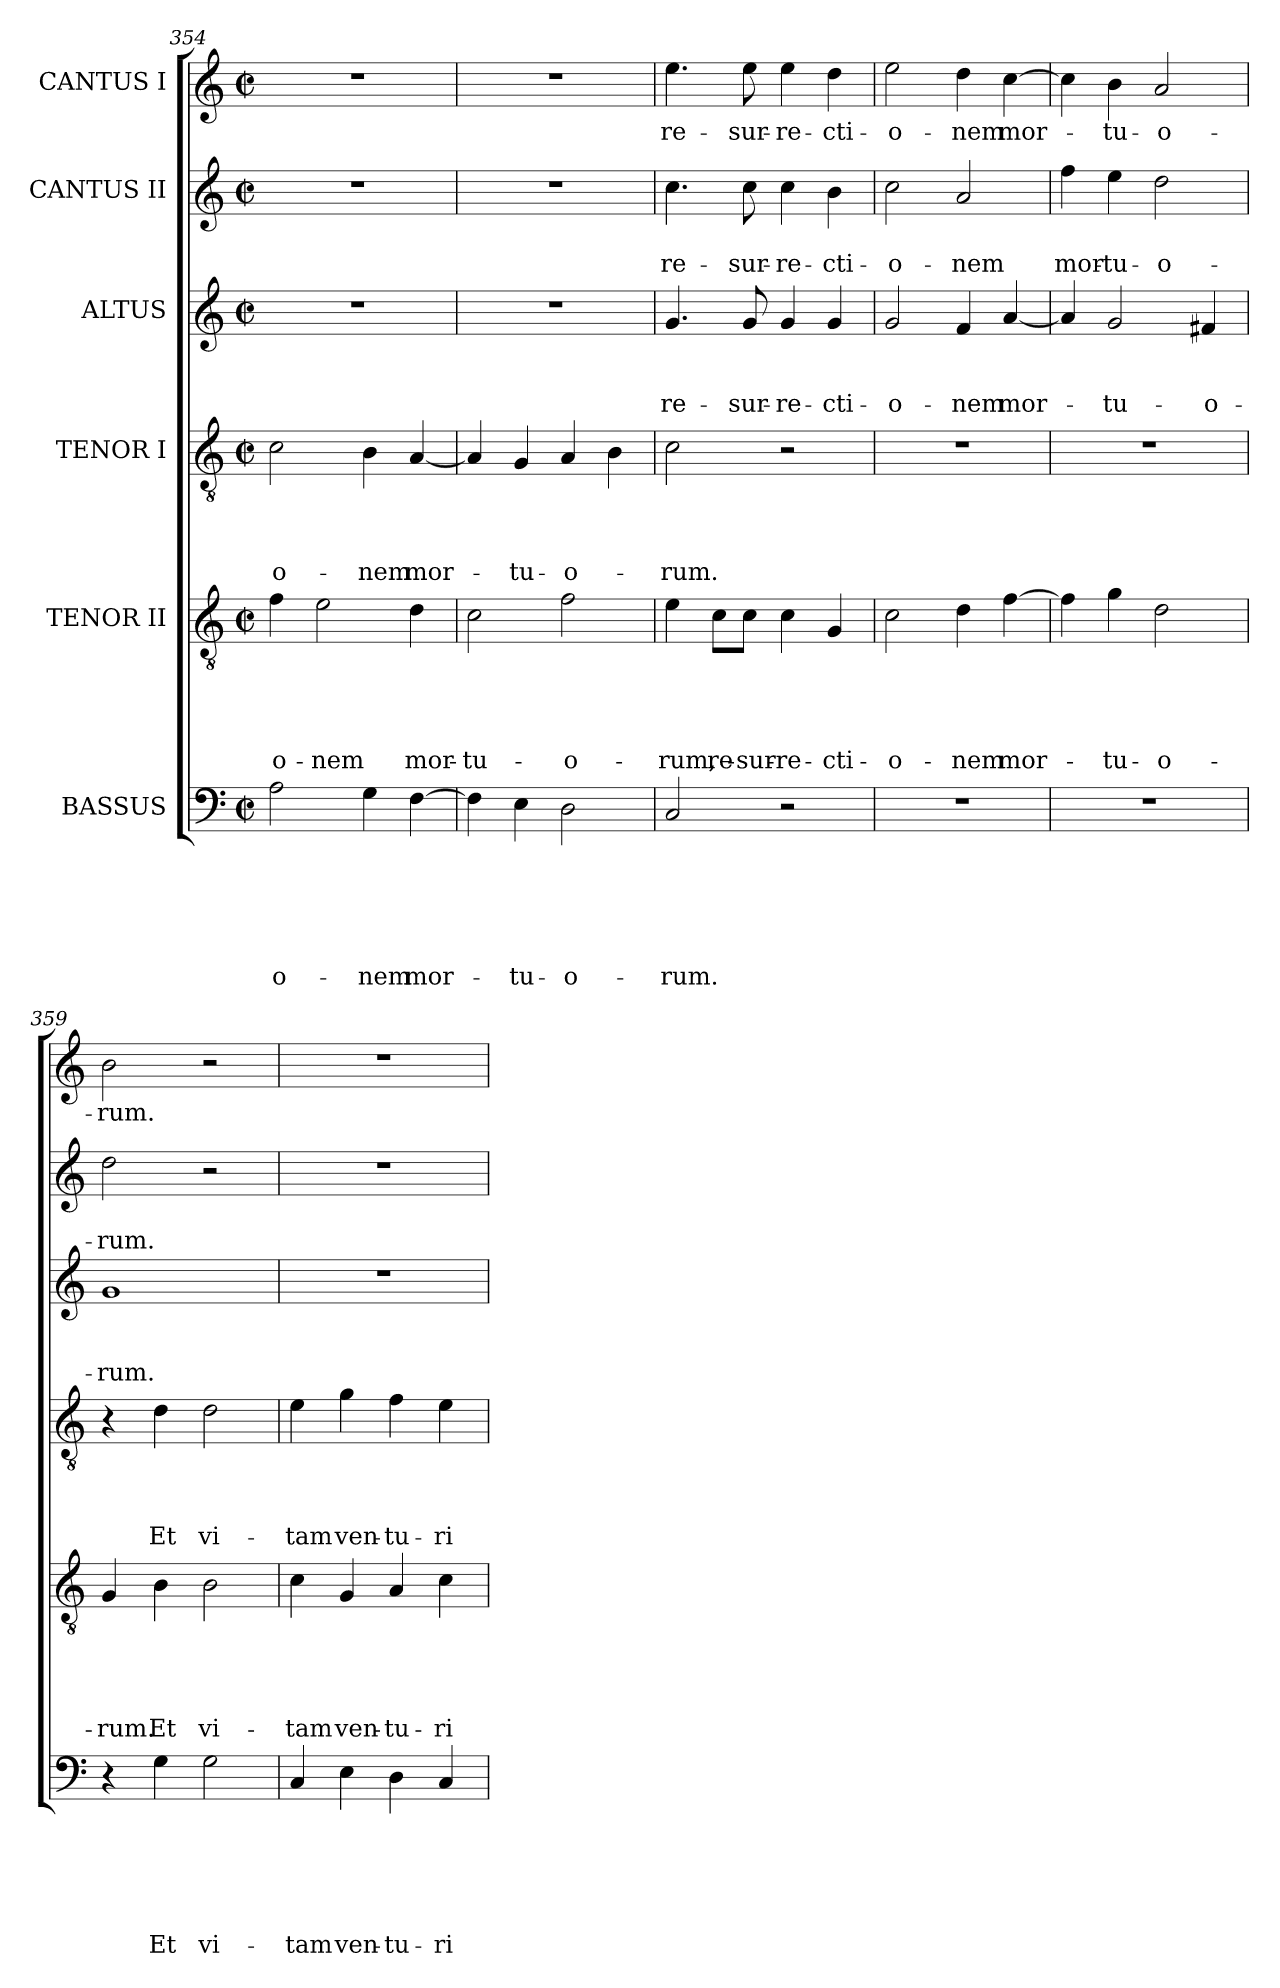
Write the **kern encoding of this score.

**kern	**text	**text	**text	**text	**text	**text	**kern	**text	**text	**text	**text	**text	**kern	**text	**text	**text	**text	**kern	**text	**text	**text	**kern	**text	**text	**kern	**text
*part6	*part6	*part6	*part6	*part6	*part6	*part6	*part5	*part5	*part5	*part5	*part5	*part5	*part4	*part4	*part4	*part4	*part4	*part3	*part3	*part3	*part3	*part2	*part2	*part2	*part1	*part1
*staff6	*staff6	*staff6	*staff6	*staff6	*staff6	*staff6	*staff5	*staff5	*staff5	*staff5	*staff5	*staff5	*staff4	*staff4	*staff4	*staff4	*staff4	*staff3	*staff3	*staff3	*staff3	*staff2	*staff2	*staff2	*staff1	*staff1
*I"BASSUS	*	*	*	*	*	*	*I"TENOR II	*	*	*	*	*	*I"TENOR I	*	*	*	*	*I"ALTUS	*	*	*	*I"CANTUS II	*	*	*I"CANTUS I	*
*clefF4	*	*	*	*	*	*	*clefGv2	*	*	*	*	*	*clefGv2	*	*	*	*	*clefG2	*	*	*	*clefG2	*	*	*clefG2	*
*k[]	*	*	*	*	*	*	*k[]	*	*	*	*	*	*k[]	*	*	*	*	*k[]	*	*	*	*k[]	*	*	*k[]	*
*C:	*	*	*	*	*	*	*C:	*	*	*	*	*	*C:	*	*	*	*	*C:	*	*	*	*C:	*	*	*C:	*
*M2/2	*	*	*	*	*	*	*M2/2	*	*	*	*	*	*M2/2	*	*	*	*	*M2/2	*	*	*	*M2/2	*	*	*M2/2	*
*met(c|)	*	*	*	*	*	*	*met(c|)	*	*	*	*	*	*met(c|)	*	*	*	*	*met(c|)	*	*	*	*met(c|)	*	*	*met(c|)	*
=354	=354	=354	=354	=354	=354	=354	=354	=354	=354	=354	=354	=354	=354	=354	=354	=354	=354	=354	=354	=354	=354	=354	=354	=354	=354	=354
2A\	.	.	.	.	.	-o-	4f\	.	.	.	.	-o-	2c\	.	.	.	-o-	1r	.	.	.	1r	.	.	1r	.
.	.	.	.	.	.	.	2e\	.	.	.	.	-nem	.	.	.	.	.	.	.	.	.	.	.	.	.	.
4G\	.	.	.	.	.	-nem	.	.	.	.	.	.	4B\	.	.	.	-nem	.	.	.	.	.	.	.	.	.
[4F\	.	.	.	.	.	mor-	4d\	.	.	.	.	mor-	[4A/	.	.	.	mor-	.	.	.	.	.	.	.	.	.
=355	=355	=355	=355	=355	=355	=355	=355	=355	=355	=355	=355	=355	=355	=355	=355	=355	=355	=355	=355	=355	=355	=355	=355	=355	=355	=355
4F\]	.	.	.	.	.	.	2c\	.	.	.	.	-tu-	4A/]	.	.	.	.	1r	.	.	.	1r	.	.	1r	.
4E\	.	.	.	.	.	-tu-	.	.	.	.	.	.	4G/	.	.	.	-tu-	.	.	.	.	.	.	.	.	.
2D\	.	.	.	.	.	-o-	2f\	.	.	.	.	-o-	4A/	.	.	.	-o-	.	.	.	.	.	.	.	.	.
.	.	.	.	.	.	.	.	.	.	.	.	.	4B\	.	.	.	.	.	.	.	.	.	.	.	.	.
=356	=356	=356	=356	=356	=356	=356	=356	=356	=356	=356	=356	=356	=356	=356	=356	=356	=356	=356	=356	=356	=356	=356	=356	=356	=356	=356
2C/	.	.	.	.	.	-rum.	4e\	.	.	.	.	-rum,	2c\	.	.	.	-rum.	4.g/	.	.	re-	4.cc\	.	re-	4.ee\	re-
.	.	.	.	.	.	.	8c\L	.	.	.	.	re-	.	.	.	.	.	.	.	.	.	.	.	.	.	.
.	.	.	.	.	.	.	8c\J	.	.	.	.	-sur-	.	.	.	.	.	8g/	.	.	-sur-	8cc\	.	-sur-	8ee\	-sur-
2r	.	.	.	.	.	.	4c\	.	.	.	.	-re-	2r	.	.	.	.	4g/	.	.	-re-	4cc\	.	-re-	4ee\	-re-
.	.	.	.	.	.	.	4G/	.	.	.	.	-cti-	.	.	.	.	.	4g/	.	.	-cti-	4b\	.	-cti-	4dd\	-cti-
!!LO:LB:g=z
=357	=357	=357	=357	=357	=357	=357	=357	=357	=357	=357	=357	=357	=357	=357	=357	=357	=357	=357	=357	=357	=357	=357	=357	=357	=357	=357
1r	.	.	.	.	.	.	2c\	.	.	.	.	-o-	1r	.	.	.	.	2g/	.	.	-o-	2cc\	.	-o-	2ee\	-o-
.	.	.	.	.	.	.	4d\	.	.	.	.	-nem	.	.	.	.	.	4f/	.	.	-nem	2a/	.	-nem	4dd\	-nem
.	.	.	.	.	.	.	[4f\	.	.	.	.	mor-	.	.	.	.	.	[4a/	.	.	mor-	.	.	.	[4cc\	mor-
=358	=358	=358	=358	=358	=358	=358	=358	=358	=358	=358	=358	=358	=358	=358	=358	=358	=358	=358	=358	=358	=358	=358	=358	=358	=358	=358
1r	.	.	.	.	.	.	4f\]	.	.	.	.	.	1r	.	.	.	.	4a/]	.	.	.	4ff\	.	mor-	4cc\]	.
.	.	.	.	.	.	.	4g\	.	.	.	.	-tu-	.	.	.	.	.	2g/	.	.	-tu-	4ee\	.	-tu-	4b\	-tu-
.	.	.	.	.	.	.	2d\	.	.	.	.	-o-	.	.	.	.	.	.	.	.	.	2dd\	.	-o-	2a/	-o-
.	.	.	.	.	.	.	.	.	.	.	.	.	.	.	.	.	.	4f#X/	.	.	-o-	.	.	.	.	.
=359	=359	=359	=359	=359	=359	=359	=359	=359	=359	=359	=359	=359	=359	=359	=359	=359	=359	=359	=359	=359	=359	=359	=359	=359	=359	=359
4r	.	.	.	.	.	.	4G/	.	.	.	.	-rum.	4r	.	.	.	.	1g	.	.	-rum.	2dd\	.	-rum.	2b\	-rum.
4G\	.	.	.	.	.	Et	4B\	.	.	.	.	Et	4d\	.	.	.	Et	.	.	.	.	.	.	.	.	.
2G\	.	.	.	.	.	vi-	2B\	.	.	.	.	vi-	2d\	.	.	.	vi-	.	.	.	.	2r	.	.	2r	.
=360	=360	=360	=360	=360	=360	=360	=360	=360	=360	=360	=360	=360	=360	=360	=360	=360	=360	=360	=360	=360	=360	=360	=360	=360	=360	=360
4C/	.	.	.	.	.	-tam	4c\	.	.	.	.	-tam	4e\	.	.	.	-tam	1r	.	.	.	1r	.	.	1r	.
4E\	.	.	.	.	.	ven-	4G/	.	.	.	.	ven-	4g\	.	.	.	ven-	.	.	.	.	.	.	.	.	.
4D\	.	.	.	.	.	-tu-	4A/	.	.	.	.	-tu-	4f\	.	.	.	-tu-	.	.	.	.	.	.	.	.	.
4C/	.	.	.	.	.	-ri	4c\	.	.	.	.	-ri	4e\	.	.	.	-ri	.	.	.	.	.	.	.	.	.
=	=	=	=	=	=	=	=	=	=	=	=	=	=	=	=	=	=	=	=	=	=	=	=	=	=	=
*-	*-	*-	*-	*-	*-	*-	*-	*-	*-	*-	*-	*-	*-	*-	*-	*-	*-	*-	*-	*-	*-	*-	*-	*-	*-	*-
